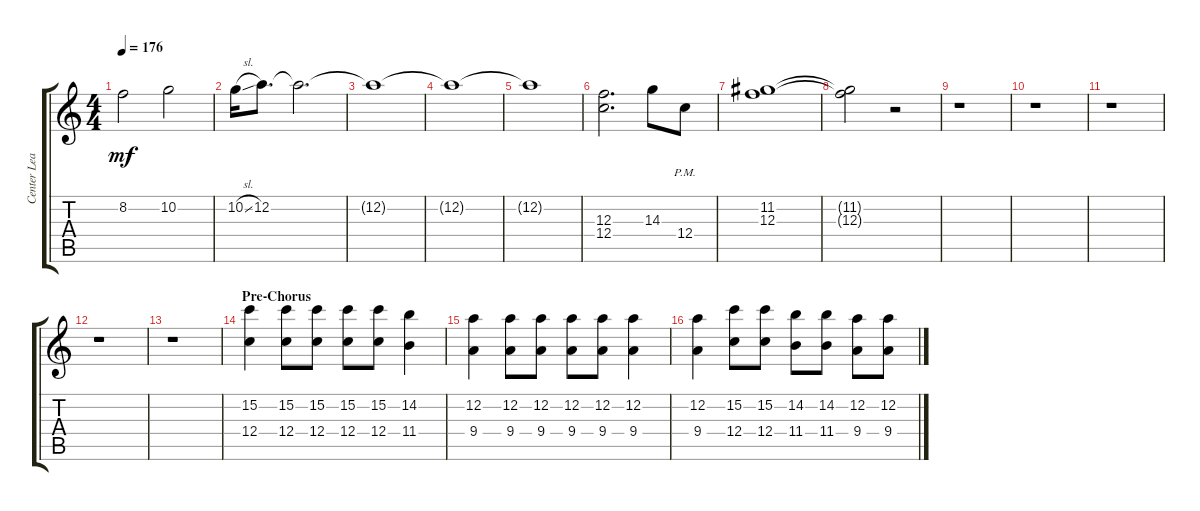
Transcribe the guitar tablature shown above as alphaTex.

\track ("Center Lead 1" "Center Lea") {instrument overdrivenguitar}
\staff {score tabs}
\tuning (D4 A3 F3 C3 G2 C2) {hide}
\ts (4 4)
\tempo 176
\clef g2
\ks aminor
8.2.2{dy mf} 10.2.2 |
10.2{sl}.16 12.2.8{d} 12.2{t}.2{d} |
12.2{t}.1 |
12.2{t}.1 |
12.2{t}.1 |
(12.3 12.4).2{d} 14.3.8 12.4{pm}.8 |
(11.2 12.3).1 |
(11.2{t} 12.3{t}).2 r.2 |
r.1 |
r.1 |
r.1 |
r.1 |
r.1 |
\section ("" "Pre-Chorus")
(15.2 12.4).4 (15.2 12.4).8 (15.2 12.4).8 (15.2 12.4).8 (15.2 12.4).8 (14.2 11.4).4 |
(12.2 9.4).4 (12.2 9.4).8 (12.2 9.4).8 (12.2 9.4).8 (12.2 9.4).8 (12.2 9.4).4 |
(12.2 9.4).4 (15.2 12.4).8 (15.2 12.4).8 (14.2 11.4).8 (14.2 11.4).8 (12.2 9.4).8 (12.2 9.4).8
